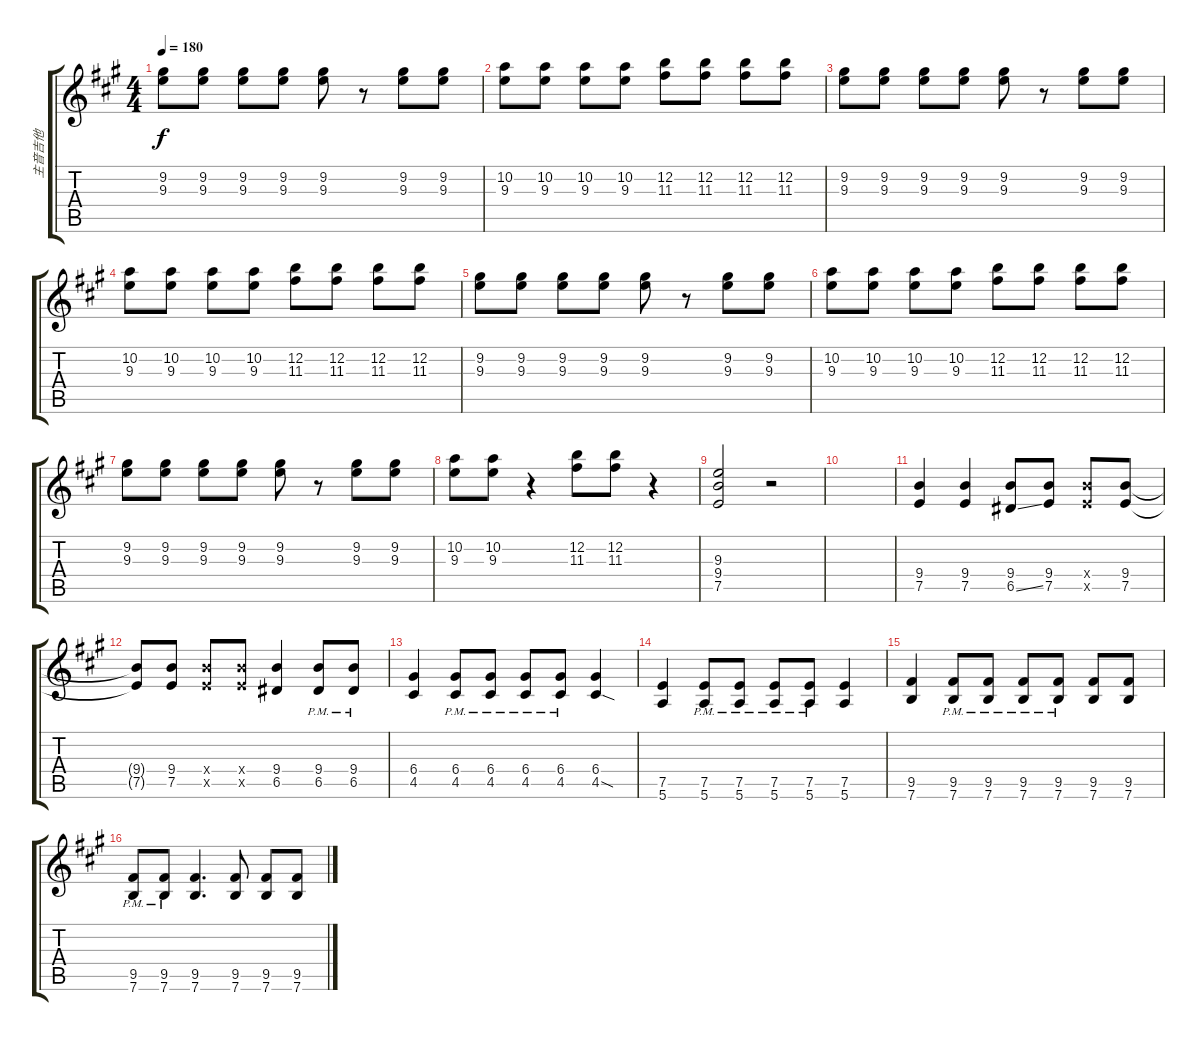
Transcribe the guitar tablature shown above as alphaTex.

\track ("主音吉他" "主音吉他") {instrument distortionguitar}
\staff {score tabs}
\tuning (E4 B3 G3 D3 A2 E2) {hide}
\ts (4 4)
\tempo 180
\clef g2
\ks a
(9.2 9.3).8{dy f} (9.2 9.3).8 (9.2 9.3).8 (9.2 9.3).8 (9.2 9.3).8 r.8 (9.2 9.3).8 (9.2 9.3).8 |
(10.2 9.3).8 (10.2 9.3).8 (10.2 9.3).8 (10.2 9.3).8 (12.2 11.3).8 (12.2 11.3).8 (12.2 11.3).8 (12.2 11.3).8 |
(9.2 9.3).8 (9.2 9.3).8 (9.2 9.3).8 (9.2 9.3).8 (9.2 9.3).8 r.8 (9.2 9.3).8 (9.2 9.3).8 |
(10.2 9.3).8 (10.2 9.3).8 (10.2 9.3).8 (10.2 9.3).8 (12.2 11.3).8 (12.2 11.3).8 (12.2 11.3).8 (12.2 11.3).8 |
(9.2 9.3).8 (9.2 9.3).8 (9.2 9.3).8 (9.2 9.3).8 (9.2 9.3).8 r.8 (9.2 9.3).8 (9.2 9.3).8 |
(10.2 9.3).8 (10.2 9.3).8 (10.2 9.3).8 (10.2 9.3).8 (12.2 11.3).8 (12.2 11.3).8 (12.2 11.3).8 (12.2 11.3).8 |
(9.2 9.3).8 (9.2 9.3).8 (9.2 9.3).8 (9.2 9.3).8 (9.2 9.3).8 r.8 (9.2 9.3).8 (9.2 9.3).8 |
(10.2 9.3).8 (10.2 9.3).8 r.4 (12.2 11.3).8 (12.2 11.3).8 r.4 |
(9.3 9.4 7.5).2 r.2 |
|
(9.4 7.5).4 (9.4 7.5).4 (9.4 6.5{ss}).8 (9.4 7.5).8 (9.4{x} 7.5{x}).8 (9.4 7.5).8 |
(9.4{t} 7.5{t}).8 (9.4 7.5).8 (9.4{x} 7.5{x}).8 (9.4{x} 7.5{x}).8 (9.4 6.5).4 (9.4{pm} 6.5{pm}).8 (9.4{pm} 6.5{pm}).8 |
(6.4 4.5).4 (6.4{pm} 4.5{pm}).8 (6.4{pm} 4.5{pm}).8 (6.4{pm} 4.5{pm}).8 (6.4{pm} 4.5{pm}).8 (6.4 4.5{sod}).4 |
(7.5 5.6).4 (7.5{pm} 5.6).8 (7.5{pm} 5.6).8 (7.5{pm} 5.6).8 (7.5{pm} 5.6).8 (7.5 5.6).4 |
(9.5 7.6).4 (9.5{pm} 7.6).8 (9.5{pm} 7.6).8 (9.5{pm} 7.6).8 (9.5{pm} 7.6).8 (9.5 7.6).8 (9.5 7.6).8 |
(9.5{pm} 7.6).8 (9.5{pm} 7.6).8 (9.5 7.6).4{d} (9.5 7.6).8 (9.5 7.6).8 (9.5 7.6).8
